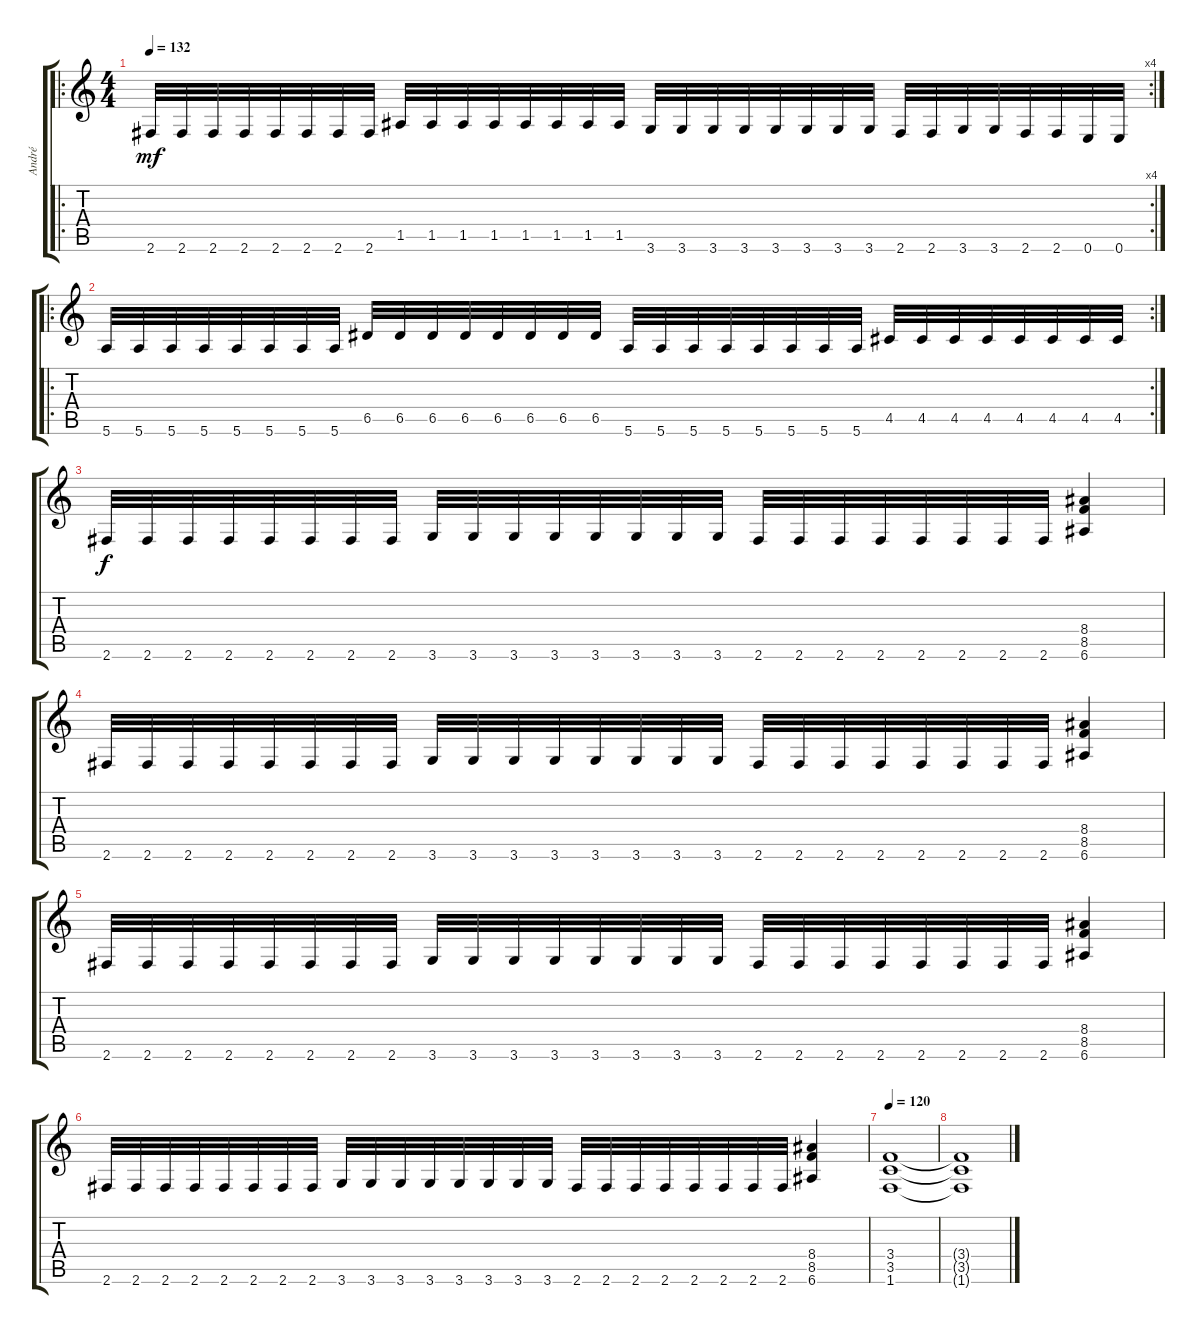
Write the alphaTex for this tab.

\track ("André" "André") {instrument distortionguitar}
\staff {score tabs}
\tuning (E4 B3 G3 D3 A2 E2) {hide}
\ro
\rc 4
\ts (4 4)
\tempo 132
\clef g2
\ks c
2.6.32{dy mf} 2.6.32 2.6.32 2.6.32 2.6.32 2.6.32 2.6.32 2.6.32 1.5.32 1.5.32 1.5.32 1.5.32 1.5.32 1.5.32 1.5.32 1.5.32 3.6.32 3.6.32 3.6.32 3.6.32 3.6.32 3.6.32 3.6.32 3.6.32 2.6.32 2.6.32 3.6.32 3.6.32 2.6.32 2.6.32 0.6.32 0.6.32 |
\ro
\rc 2
5.6.32 5.6.32 5.6.32 5.6.32 5.6.32 5.6.32 5.6.32 5.6.32 6.5.32 6.5.32 6.5.32 6.5.32 6.5.32 6.5.32 6.5.32 6.5.32 5.6.32 5.6.32 5.6.32 5.6.32 5.6.32 5.6.32 5.6.32 5.6.32 4.5.32 4.5.32 4.5.32 4.5.32 4.5.32 4.5.32 4.5.32 4.5.32 |
2.6.32{dy f} 2.6.32 2.6.32 2.6.32 2.6.32 2.6.32 2.6.32 2.6.32 3.6.32 3.6.32 3.6.32 3.6.32 3.6.32 3.6.32 3.6.32 3.6.32 2.6.32 2.6.32 2.6.32 2.6.32 2.6.32 2.6.32 2.6.32 2.6.32 (8.4 8.5 6.6).4 |
2.6.32 2.6.32 2.6.32 2.6.32 2.6.32 2.6.32 2.6.32 2.6.32 3.6.32 3.6.32 3.6.32 3.6.32 3.6.32 3.6.32 3.6.32 3.6.32 2.6.32 2.6.32 2.6.32 2.6.32 2.6.32 2.6.32 2.6.32 2.6.32 (8.4 8.5 6.6).4 |
2.6.32 2.6.32 2.6.32 2.6.32 2.6.32 2.6.32 2.6.32 2.6.32 3.6.32 3.6.32 3.6.32 3.6.32 3.6.32 3.6.32 3.6.32 3.6.32 2.6.32 2.6.32 2.6.32 2.6.32 2.6.32 2.6.32 2.6.32 2.6.32 (8.4 8.5 6.6).4 |
2.6.32 2.6.32 2.6.32 2.6.32 2.6.32 2.6.32 2.6.32 2.6.32 3.6.32 3.6.32 3.6.32 3.6.32 3.6.32 3.6.32 3.6.32 3.6.32 2.6.32 2.6.32 2.6.32 2.6.32 2.6.32 2.6.32 2.6.32 2.6.32 (8.4 8.5 6.6).4 |
\tempo 120
(3.4 3.5 1.6).1 |
(3.4{t} 3.5{t} 1.6{t}).1
